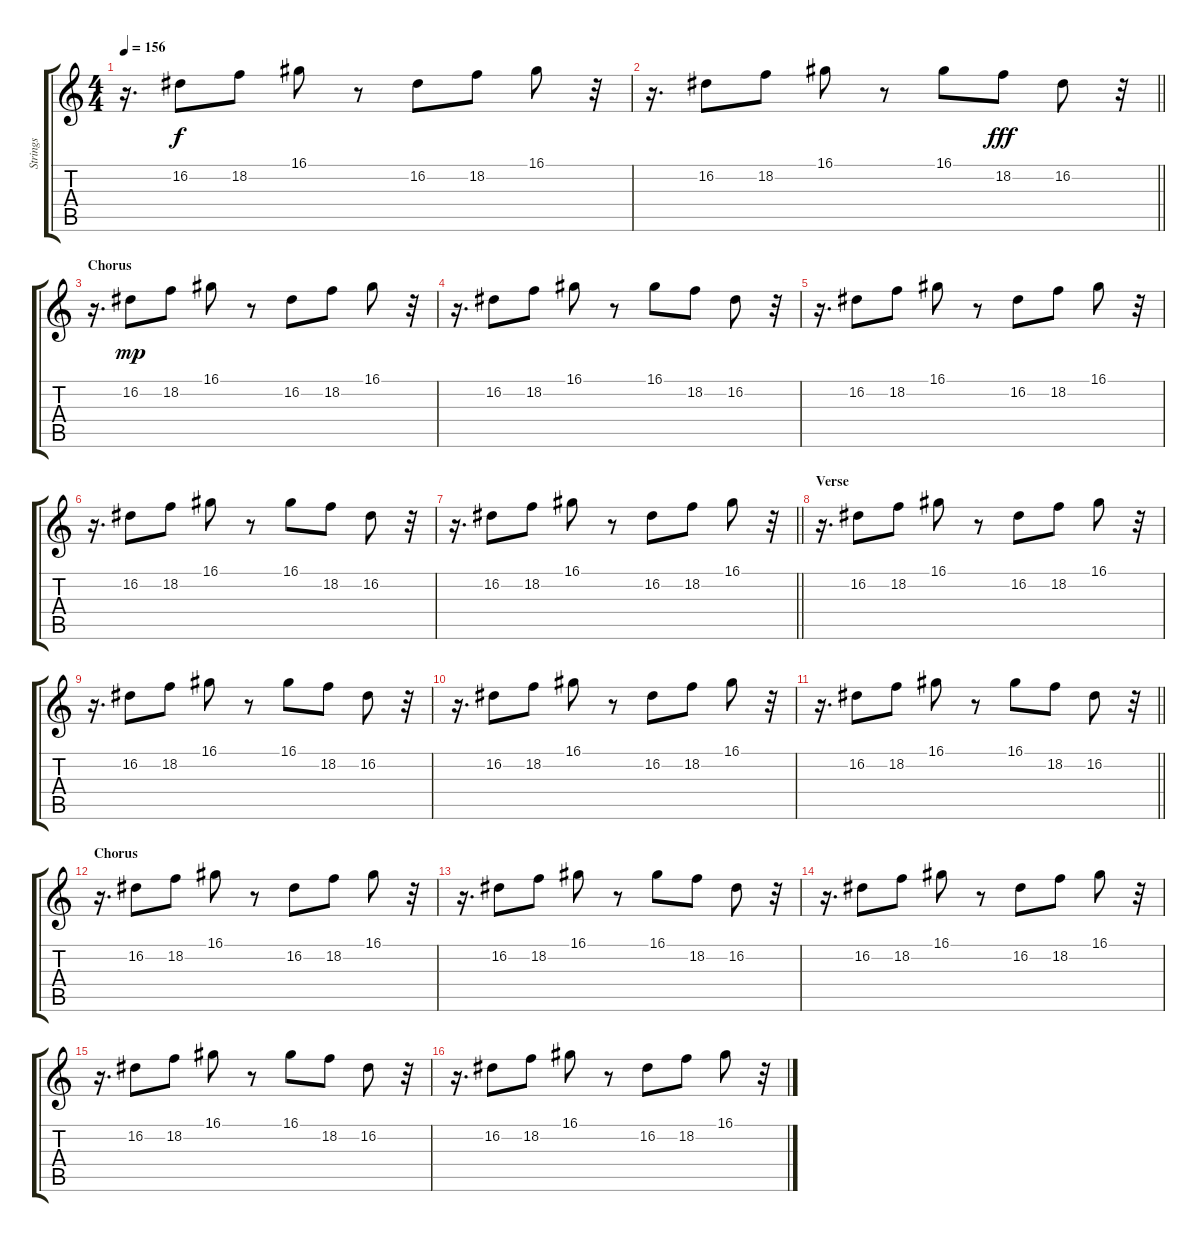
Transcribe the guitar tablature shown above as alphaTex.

\track ("Strings" "Strings") {instrument pizzicatostrings}
\staff {score tabs}
\tuning (E4 B3 G3 D3 A2 E2) {hide}
\ts (4 4)
\tempo 156
\clef g2
\ks c
r.16{d dy fff} 16.2.8{dy f} 18.2.8 16.1.8 r.8 16.2.8 18.2.8 16.1.8 r.32 |
\barLineRight lightlight
r.16{d} 16.2.8 18.2.8 16.1.8 r.8 16.1.8 18.2.8{dy fff} 16.2.8 r.32 |
\section ("" "Chorus")
r.16{d} 16.2.8{dy mp} 18.2.8 16.1.8 r.8 16.2.8 18.2.8 16.1.8 r.32 |
r.16{d} 16.2.8 18.2.8 16.1.8 r.8 16.1.8 18.2.8 16.2.8 r.32 |
r.16{d} 16.2.8 18.2.8 16.1.8 r.8 16.2.8 18.2.8 16.1.8 r.32 |
r.16{d} 16.2.8 18.2.8 16.1.8 r.8 16.1.8 18.2.8 16.2.8 r.32 |
\barLineRight lightlight
r.16{d} 16.2.8 18.2.8 16.1.8 r.8 16.2.8 18.2.8 16.1.8 r.32 |
\section ("" "Verse")
r.16{d} 16.2.8 18.2.8 16.1.8 r.8 16.2.8 18.2.8 16.1.8 r.32 |
r.16{d} 16.2.8 18.2.8 16.1.8 r.8 16.1.8 18.2.8 16.2.8 r.32 |
r.16{d} 16.2.8 18.2.8 16.1.8 r.8 16.2.8 18.2.8 16.1.8 r.32 |
\barLineRight lightlight
r.16{d} 16.2.8 18.2.8 16.1.8 r.8 16.1.8 18.2.8 16.2.8 r.32 |
\section ("" "Chorus")
r.16{d} 16.2.8 18.2.8 16.1.8 r.8 16.2.8 18.2.8 16.1.8 r.32 |
r.16{d} 16.2.8 18.2.8 16.1.8 r.8 16.1.8 18.2.8 16.2.8 r.32 |
r.16{d} 16.2.8 18.2.8 16.1.8 r.8 16.2.8 18.2.8 16.1.8 r.32 |
r.16{d} 16.2.8 18.2.8 16.1.8 r.8 16.1.8 18.2.8 16.2.8 r.32 |
r.16{d} 16.2.8 18.2.8 16.1.8 r.8 16.2.8 18.2.8 16.1.8 r.32
